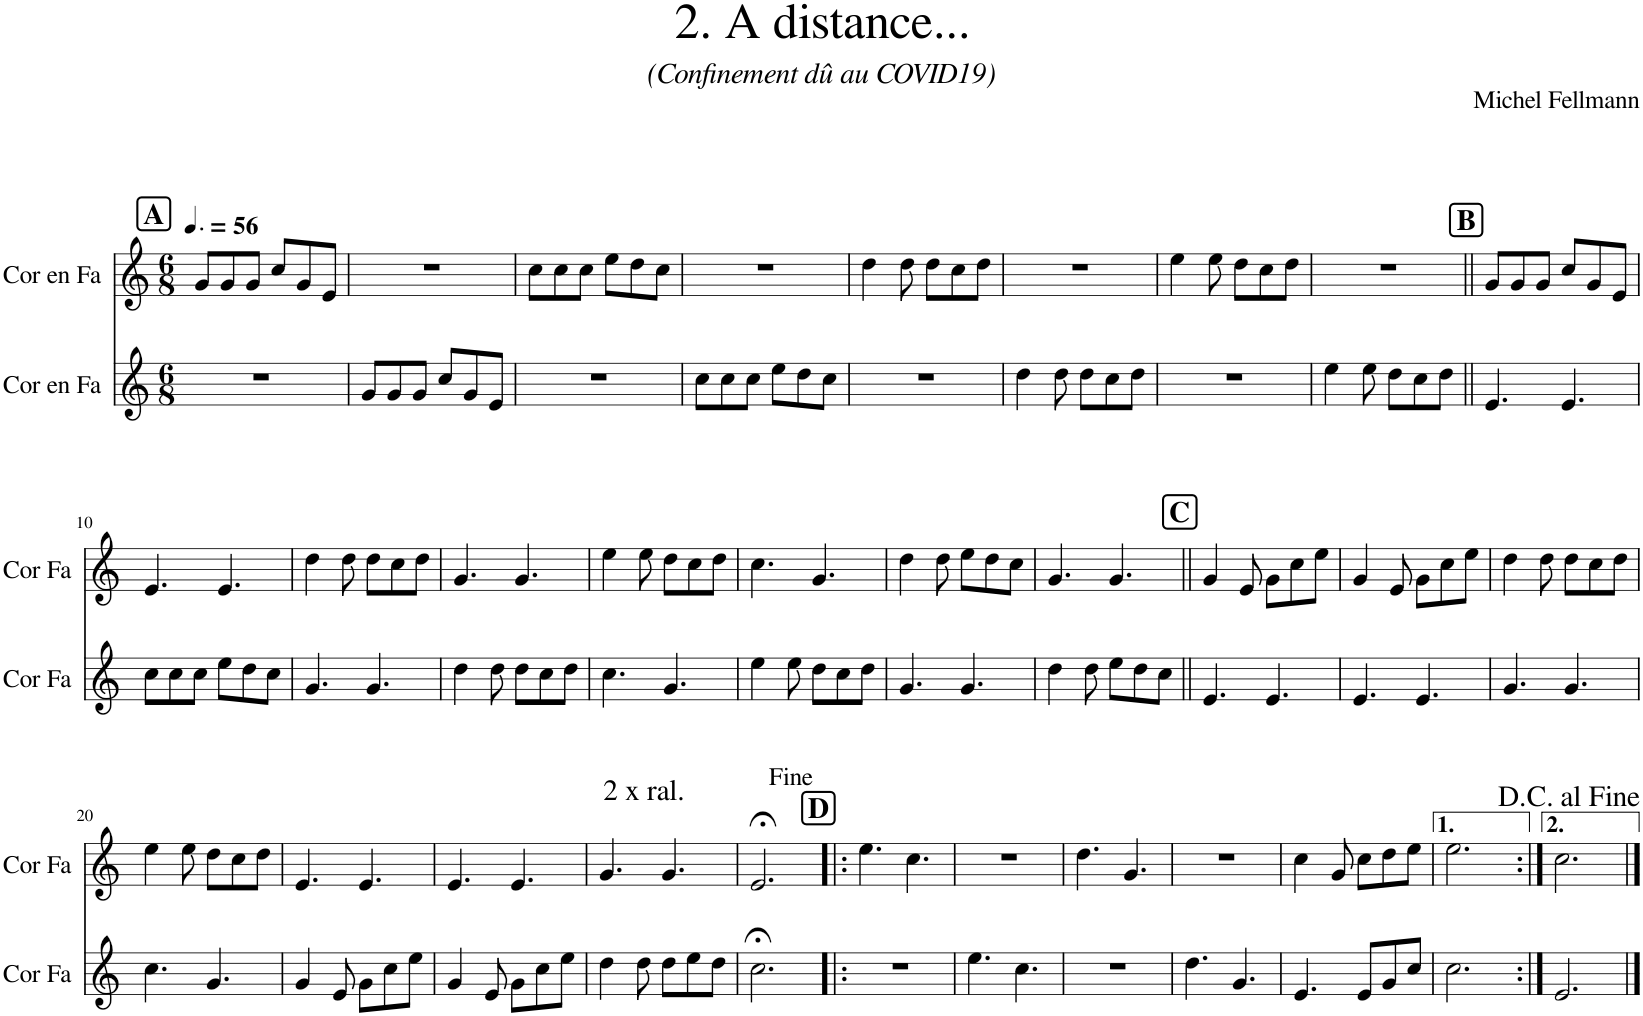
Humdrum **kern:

**kern	**kern
*part2	*part1
*staff2	*staff1
*I"Cor en Fa	*I"Cor en Fa
*I'Cor Fa	*I'Cor Fa
*clefG2	*clefG2
*Trd4c7	*Trd4c7
*k[]	*k[]
*M6/8	*M6/8
*MM84	*MM84
!!LO:REH:place=s1:a:B:cj:fs=14:t=A
=1	=1
2.r	8g/L
.	8g/
.	8g/J
.	8cc/L
.	8g/
.	8e/J
=2	=2
8g/L	2.r
8g/	.
8g/J	.
8cc/L	.
8g/	.
8e/J	.
=3	=3
2.r	8cc\L
.	8cc\
.	8cc\J
.	8ee\L
.	8dd\
.	8cc\J
=4	=4
8cc\L	2.r
8cc\	.
8cc\J	.
8ee\L	.
8dd\	.
8cc\J	.
=5	=5
2.r	4dd\
.	8dd\
.	8dd\L
.	8cc\
.	8dd\J
=6	=6
4dd\	2.r
8dd\	.
8dd\L	.
8cc\	.
8dd\J	.
=7	=7
2.r	4ee\
.	8ee\
.	8dd\L
.	8cc\
.	8dd\J
=8	=8
4ee\	2.r
8ee\	.
8dd\L	.
8cc\	.
8dd\J	.
!!LO:REH:place=s1:a:B:cj:fs=14:t=B
=9||	=9||
4.e/	8g/L
.	8g/
.	8g/J
4.e/	8cc/L
.	8g/
.	8e/J
!!LO:LB:g=z
=10	=10
8cc\L	4.e/
8cc\	.
8cc\J	.
8ee\L	4.e/
8dd\	.
8cc\J	.
=11	=11
4.g/	4dd\
.	8dd\
4.g/	8dd\L
.	8cc\
.	8dd\J
=12	=12
4dd\	4.g/
8dd\	.
8dd\L	4.g/
8cc\	.
8dd\J	.
=13	=13
4.cc\	4ee\
.	8ee\
4.g/	8dd\L
.	8cc\
.	8dd\J
=14	=14
4ee\	4.cc\
8ee\	.
8dd\L	4.g/
8cc\	.
8dd\J	.
=15	=15
4.g/	4dd\
.	8dd\
4.g/	8ee\L
.	8dd\
.	8cc\J
=16	=16
4dd\	4.g/
8dd\	.
8ee\L	4.g/
8dd\	.
8cc\J	.
!!LO:REH:place=s1:a:B:cj:fs=14:t=C
=17||	=17||
4.e/	4g/
.	8e/
4.e/	8g\L
.	8cc\
.	8ee\J
=18	=18
4.e/	4g/
.	8e/
4.e/	8g\L
.	8cc\
.	8ee\J
=19	=19
4.g/	4dd\
.	8dd\
4.g/	8dd\L
.	8cc\
.	8dd\J
!!LO:LB:g=z
=20	=20
4.cc\	4ee\
.	8ee\
4.g/	8dd\L
.	8cc\
.	8dd\J
=21	=21
4g/	4.e/
8e/	.
8g\L	4.e/
8cc\	.
8ee\J	.
=22	=22
4g/	4.e/
8e/	.
8g\L	4.e/
8cc\	.
8ee\J	.
=23	=23
!	!LO:TX:a:t=2 x ral.
4dd\	4.g/
8dd\	.
8dd\L	4.g/
8ee\	.
8dd\J	.
=24	=24
2.cc;<\	2.e;</
!!LO:REH:place=s1:a:B:cj:fs=14:t=D
=25!|:	=25!|:
2.r	4.ee\
.	4.cc\
=26	=26
4.ee\	2.r
4.cc\	.
=27	=27
2.r	4.dd\
.	4.g/
=28	=28
4.dd\	2.r
4.g/	.
=29	=29
4.e/	4cc\
.	8g/
8e/L	8cc\L
8g/	8dd\
8cc/J	8ee\J
=30	=30
2.cc\	2.ee\
=31:|!	=31:|!
2.e/	2.cc\
==	==
*-	*-
